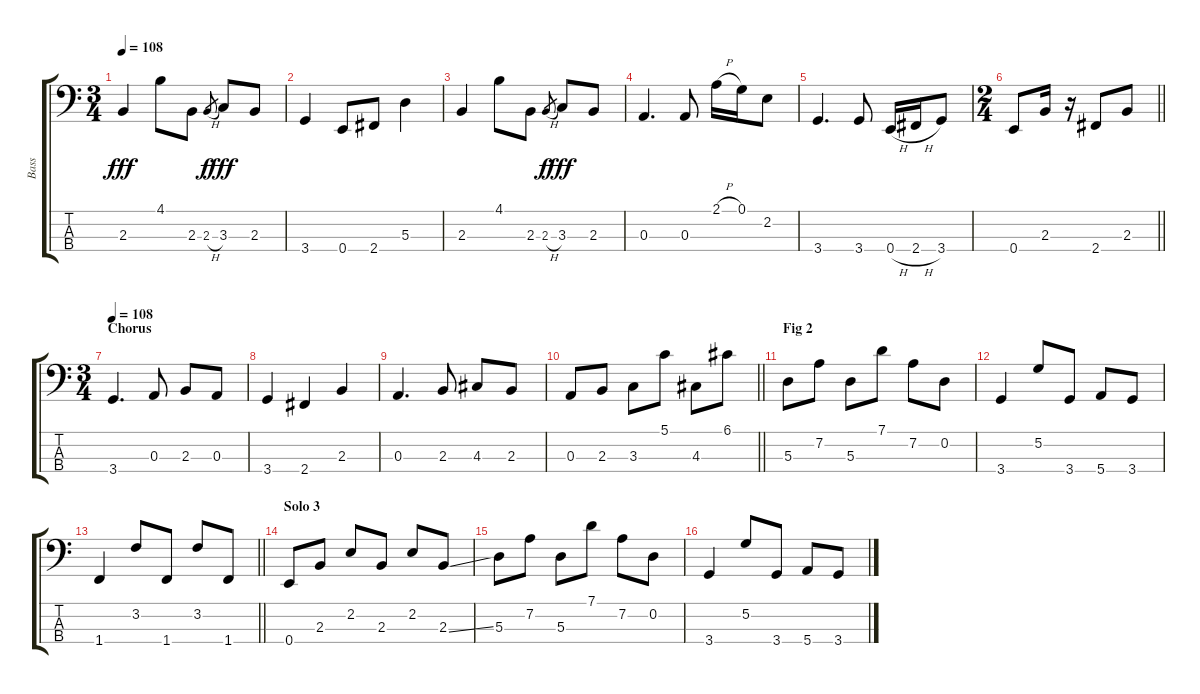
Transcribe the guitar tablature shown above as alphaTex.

\track ("Bass" "Bass") {instrument electricbassfinger}
\staff {score tabs}
\tuning (G2 D2 A1 E1) {hide}
\ts (3 4)
\tempo 108
\clef f4
\ks c
2.3.4{dy fff} 4.1.8 2.3.8 2.3{h}.8{gr dy f} 3.3.8{dy fff} 2.3.8 |
3.4.4 0.4.8 2.4.8 5.3.4 |
2.3.4 4.1.8 2.3.8 2.3{h}.8{gr dy f} 3.3.8{dy fff} 2.3.8 |
0.3.4{d} 0.3.8 2.1{h}.16 0.1.16 2.2.8 |
3.4.4{d} 3.4.8 0.4{h}.16 2.4{h}.16 3.4.8 |
\ts (2 4)
\barLineRight lightlight
0.4.8 2.3.16 r.16 2.4.8 2.3.8 |
\ts (3 4)
\section ("" "Chorus")
\tempo 108
3.4.4{d} 0.3.8 2.3.8 0.3.8 |
3.4.4 2.4.4 2.3.4 |
0.3.4{d} 2.3.8 4.3.8 2.3.8 |
\barLineRight lightlight
0.3.8 2.3.8 3.3.8 5.1.8 4.3.8 6.1.8 |
\section ("" "Fig 2")
5.3.8 7.2.8 5.3.8 7.1.8 7.2.8 0.2.8 |
3.4.4 5.2.8 3.4.8 5.4.8 3.4.8 |
\barLineRight lightlight
1.4.4 3.2.8 1.4.8 3.2.8 1.4.8 |
\section ("" "Solo 3")
0.4.8 2.3.8 2.2.8 2.3.8 2.2.8 2.3{ss}.8 |
5.3.8 7.2.8 5.3.8 7.1.8 7.2.8 0.2.8 |
3.4.4 5.2.8 3.4.8 5.4.8 3.4.8
